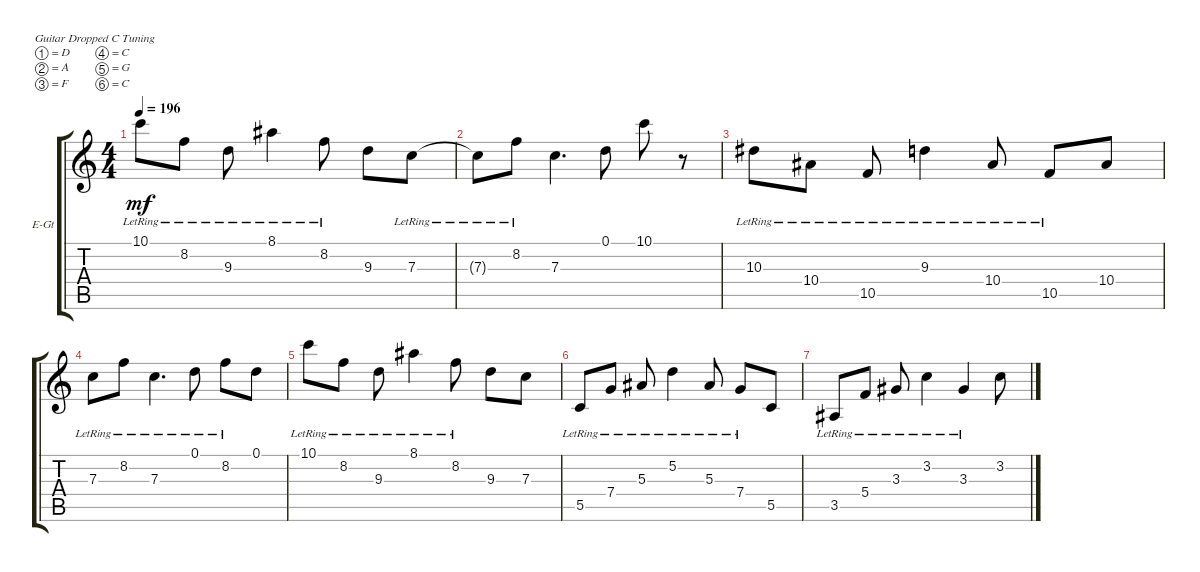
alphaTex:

\defaultSystemsLayout 4
\bracketExtendMode groupsimilarinstruments
\firstSystemTrackNameOrientation horizontal
\otherSystemsTrackNameOrientation horizontal
\track ("L Guitar <Clean>" "E-Gt") {instrument electricguitarclean}
\staff {score tabs}
\tuning (D4 A3 F3 C3 G2 C2)
\ts (4 4)
\tempo 196
\clef g2
\ks c
10.1{lr}.8{dy mf} 8.2{lr}.8 9.3{lr}.8 8.1{lr}.4 8.2{lr}.8 9.3.8 7.3{lr}.8 |
7.3{lr t}.8 8.2{lr}.8 7.3.4{d} 0.1.8 10.1.8 r.8 |
10.3{lr}.8 10.4{lr}.8 10.5{lr}.8 9.3{lr}.4 10.4{lr}.8 10.5{lr}.8 10.4.8 |
7.3{lr}.8 8.2{lr}.8 7.3{lr}.4{d} 0.1{lr}.8 8.2{lr}.8 0.1.8 |
10.1{lr}.8 8.2{lr}.8 9.3{lr}.8 8.1{lr}.4 8.2{lr}.8 9.3.8 7.3.8 |
5.5{lr}.8 7.4{lr}.8 5.3{lr}.8 5.2{lr}.4 5.3{lr}.8 7.4{lr}.8 5.5.8 |
3.5{lr}.8 5.4{lr}.8 3.3{lr}.8 3.2{lr}.4 3.3{lr}.4 3.2.8
